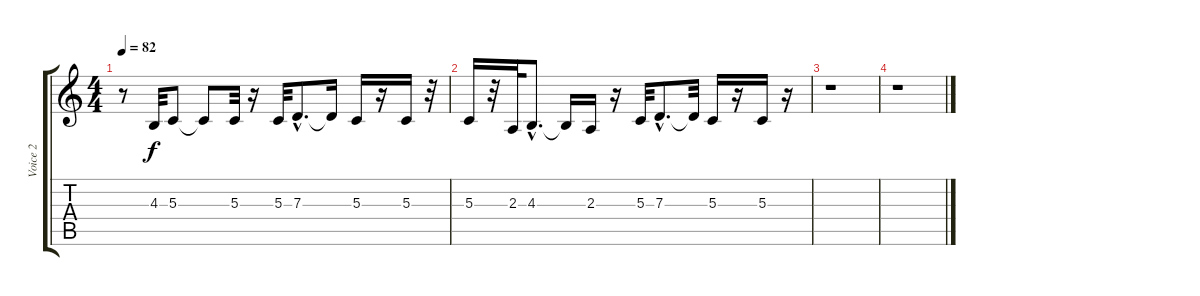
\track ("Voice 2 " "Voice 2 ") {instrument vibraphone}
\staff {score tabs}
\tuning (E4 B3 G3 D3 A2 E2) {hide}
\ts (4 4)
\tempo 82
\clef g2
\ks c
r.8{dy f} 4.3.32 5.3.8 5.3{t}.8 5.3.32 r.16 5.3.32 7.3{hac}.8{d} 7.3{t}.16 5.3.16 r.16 5.3.16 r.32 |
5.3.16 r.32 2.3.32 4.3{hac}.8{d} 4.3{t}.16 2.3.16 r.16 5.3.32 7.3{hac}.8{d} 7.3{t}.32 5.3.16 r.16 5.3.16 r.16 |
r.1 |
r.1
